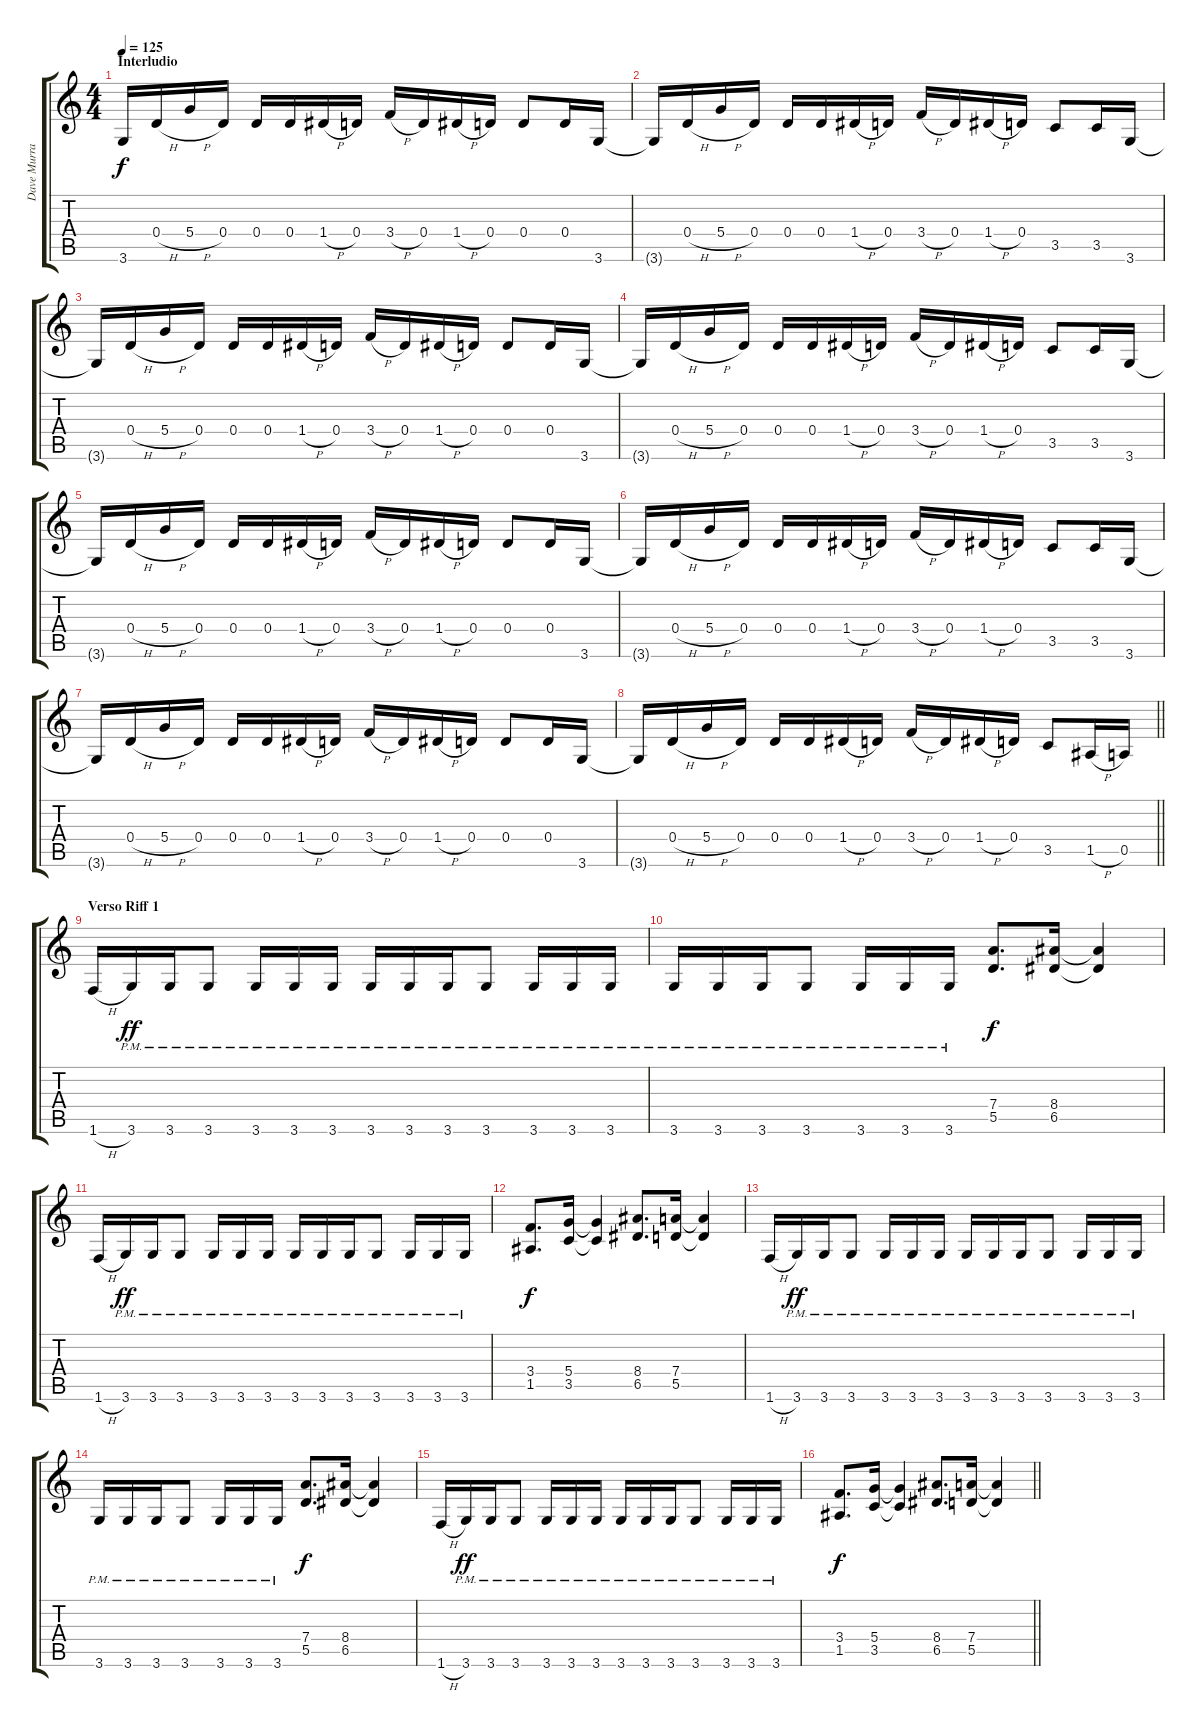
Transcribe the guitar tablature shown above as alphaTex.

\track ("Dave Murray" "Dave Murra") {instrument overdrivenguitar}
\staff {score tabs}
\tuning (E4 B3 G3 D3 A2 E2) {hide}
\ts (4 4)
\section ("" "Interludio")
\tempo 125
\clef g2
\ks c
3.6.16{dy f} 0.4{h}.16 5.4{h}.16 0.4.16 0.4.16 0.4.16 1.4{h}.16 0.4.16 3.4{h}.16 0.4.16 1.4{h}.16 0.4.16 0.4.8 0.4.16 3.6.16 |
3.6{t}.16 0.4{h}.16 5.4{h}.16 0.4.16 0.4.16 0.4.16 1.4{h}.16 0.4.16 3.4{h}.16 0.4.16 1.4{h}.16 0.4.16 3.5.8 3.5.16 3.6.16 |
3.6{t}.16 0.4{h}.16 5.4{h}.16 0.4.16 0.4.16 0.4.16 1.4{h}.16 0.4.16 3.4{h}.16 0.4.16 1.4{h}.16 0.4.16 0.4.8 0.4.16 3.6.16 |
3.6{t}.16 0.4{h}.16 5.4{h}.16 0.4.16 0.4.16 0.4.16 1.4{h}.16 0.4.16 3.4{h}.16 0.4.16 1.4{h}.16 0.4.16 3.5.8 3.5.16 3.6.16 |
3.6{t}.16 0.4{h}.16 5.4{h}.16 0.4.16 0.4.16 0.4.16 1.4{h}.16 0.4.16 3.4{h}.16 0.4.16 1.4{h}.16 0.4.16 0.4.8 0.4.16 3.6.16 |
3.6{t}.16 0.4{h}.16 5.4{h}.16 0.4.16 0.4.16 0.4.16 1.4{h}.16 0.4.16 3.4{h}.16 0.4.16 1.4{h}.16 0.4.16 3.5.8 3.5.16 3.6.16 |
3.6{t}.16 0.4{h}.16 5.4{h}.16 0.4.16 0.4.16 0.4.16 1.4{h}.16 0.4.16 3.4{h}.16 0.4.16 1.4{h}.16 0.4.16 0.4.8 0.4.16 3.6.16 |
\barLineRight lightlight
3.6{t}.16 0.4{h}.16 5.4{h}.16 0.4.16 0.4.16 0.4.16 1.4{h}.16 0.4.16 3.4{h}.16 0.4.16 1.4{h}.16 0.4.16 3.5.8 1.5{h}.16 0.5.16 |
\section ("" "Verso Riff 1")
1.6{h}.16 3.6{pm}.16{dy ff} 3.6{pm}.16 3.6{pm}.8 3.6{pm}.16 3.6{pm}.16 3.6{pm}.16 3.6{pm}.16 3.6{pm}.16 3.6{pm}.16 3.6{pm}.8 3.6{pm}.16 3.6{pm}.16 3.6{pm}.16 |
3.6{pm}.16 3.6{pm}.16 3.6{pm}.16 3.6{pm}.8 3.6{pm}.16 3.6{pm}.16 3.6{pm}.16 (7.4 5.5).8{d dy f} (8.4 6.5).16 (8.4{t} 6.5{t}).4 |
1.6{h}.16 3.6{pm}.16{dy ff} 3.6{pm}.16 3.6{pm}.8 3.6{pm}.16 3.6{pm}.16 3.6{pm}.16 3.6{pm}.16 3.6{pm}.16 3.6{pm}.16 3.6{pm}.8 3.6{pm}.16 3.6{pm}.16 3.6{pm}.16 |
(3.4 1.5).8{d dy f} (5.4 3.5).16 (5.4{t} 3.5{t}).4 (8.4 6.5).8{d} (7.4 5.5).16 (7.4{t} 5.5{t}).4 |
1.6{h}.16 3.6{pm}.16{dy ff} 3.6{pm}.16 3.6{pm}.8 3.6{pm}.16 3.6{pm}.16 3.6{pm}.16 3.6{pm}.16 3.6{pm}.16 3.6{pm}.16 3.6{pm}.8 3.6{pm}.16 3.6{pm}.16 3.6{pm}.16 |
3.6{pm}.16 3.6{pm}.16 3.6{pm}.16 3.6{pm}.8 3.6{pm}.16 3.6{pm}.16 3.6{pm}.16 (7.4 5.5).8{d dy f} (8.4 6.5).16 (8.4{t} 6.5{t}).4 |
1.6{h}.16 3.6{pm}.16{dy ff} 3.6{pm}.16 3.6{pm}.8 3.6{pm}.16 3.6{pm}.16 3.6{pm}.16 3.6{pm}.16 3.6{pm}.16 3.6{pm}.16 3.6{pm}.8 3.6{pm}.16 3.6{pm}.16 3.6{pm}.16 |
\barLineRight lightlight
(3.4 1.5).8{d dy f} (5.4 3.5).16 (5.4{t} 3.5{t}).4 (8.4 6.5).8{d} (7.4 5.5).16 (7.4{t} 5.5{t}).4
